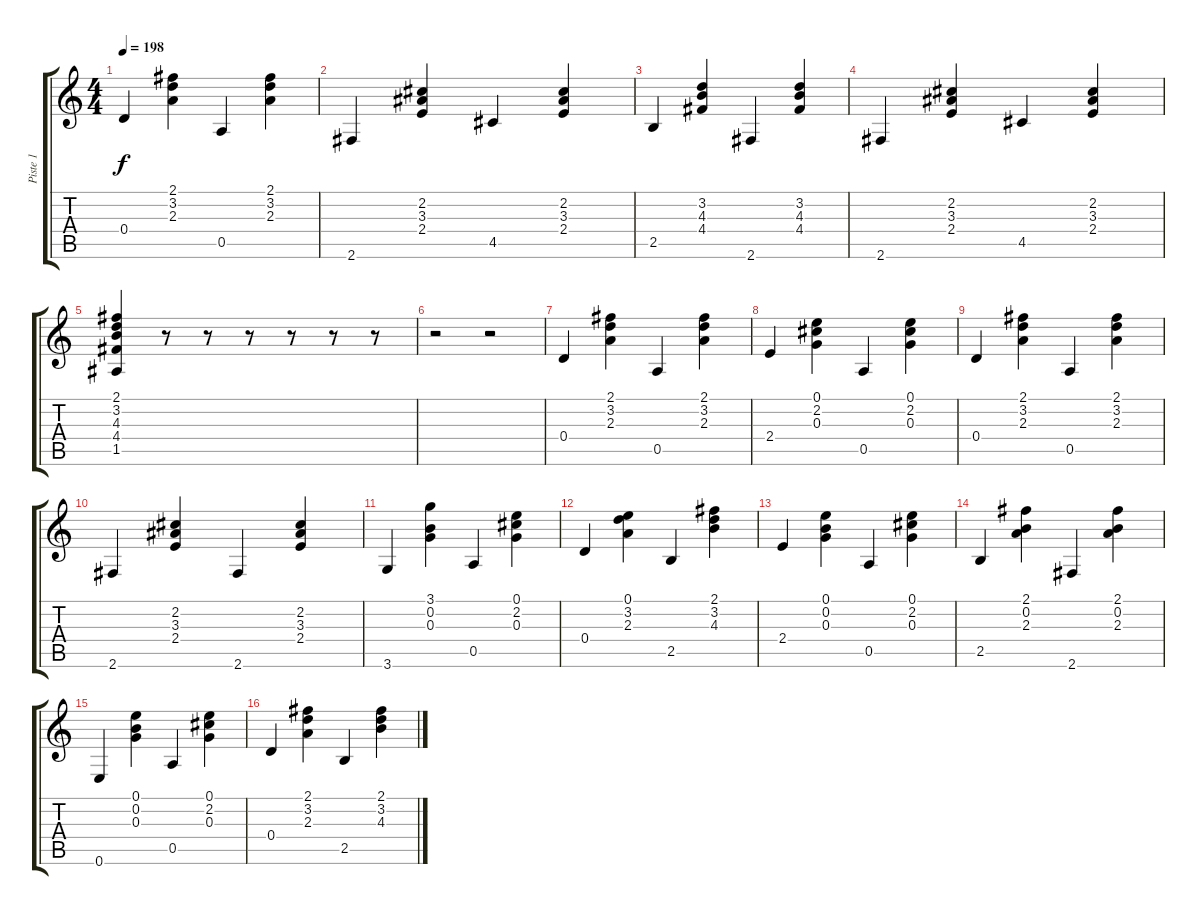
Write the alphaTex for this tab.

\track ("Piste 1" "Piste 1") {instrument acousticguitarnylon}
\staff {score tabs}
\tuning (E4 B3 G3 D3 A2 E2) {hide}
\ts (4 4)
\tempo 198
\clef g2
\ks c
0.4.4{dy f} (2.1 3.2 2.3).4 0.5.4 (2.1 3.2 2.3).4 |
2.6.4 (2.2 3.3 2.4).4 4.5.4 (2.2 3.3 2.4).4 |
2.5.4 (3.2 4.3 4.4).4 2.6.4 (3.2 4.3 4.4).4 |
2.6.4 (2.2 3.3 2.4).4 4.5.4 (2.2 3.3 2.4).4 |
(2.1 3.2 4.3 4.4 1.5).4 r.8 r.8 r.8 r.8 r.8 r.8 |
r.2 r.2 |
0.4.4 (2.1 3.2 2.3).4 0.5.4 (2.1 3.2 2.3).4 |
2.4.4 (0.1 2.2 0.3).4 0.5.4 (0.1 2.2 0.3).4 |
0.4.4 (2.1 3.2 2.3).4 0.5.4 (2.1 3.2 2.3).4 |
2.6.4 (2.2 3.3 2.4).4 2.6.4 (2.2 3.3 2.4).4 |
3.6.4 (3.1 0.2 0.3).4 0.5.4 (0.1 2.2 0.3).4 |
0.4.4 (0.1 3.2 2.3).4 2.5.4 (2.1 3.2 4.3).4 |
2.4.4 (0.1 0.2 0.3).4 0.5.4 (0.1 2.2 0.3).4 |
2.5.4 (2.1 0.2 2.3).4 2.6.4 (2.1 0.2 2.3).4 |
0.6.4 (0.1 0.2 0.3).4 0.5.4 (0.1 2.2 0.3).4 |
0.4.4 (2.1 3.2 2.3).4 2.5.4 (2.1 3.2 4.3).4
